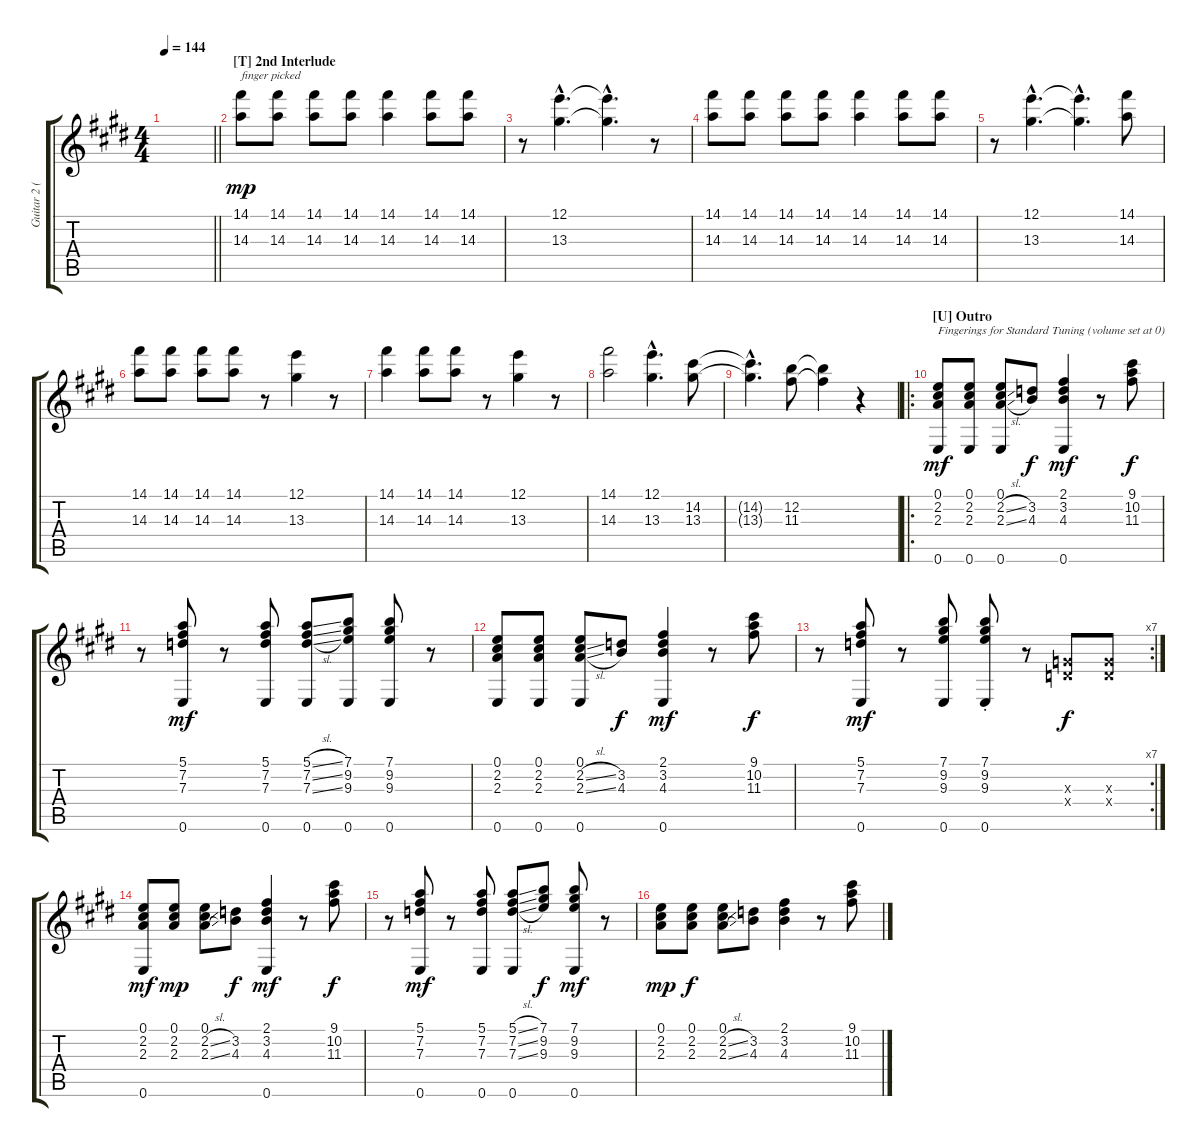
\track ("Guitar 2 (12 string)" "Guitar 2 (") {instrument acousticguitarsteel}
\staff {score tabs}
\tuning (E4 B3 G3 D3 A2 E2) {hide}
\ts (4 4)
\tempo 144
\clef g2
\barLineRight lightlight
\ks e
|
\section ("" "[T] 2nd Interlude")
(14.1 14.3).8{txt "finger picked" dy mp} (14.1 14.3).8 (14.1 14.3).8 (14.1 14.3).8 (14.1 14.3).4 (14.1 14.3).8 (14.1 14.3).8 |
r.8 (12.1{hac} 13.3{hac}).4{d} (12.1{hac t} 13.3{hac t}).4{d} r.8 |
(14.1 14.3).8 (14.1 14.3).8 (14.1 14.3).8 (14.1 14.3).8 (14.1 14.3).4 (14.1 14.3).8 (14.1 14.3).8 |
r.8 (12.1{hac} 13.3{hac}).4{d} (12.1{hac t} 13.3{hac t}).4{d} (14.1 14.3).8 |
(14.1 14.3).8 (14.1 14.3).8 (14.1 14.3).8 (14.1 14.3).8 r.8 (12.1 13.3).4 r.8 |
(14.1 14.3).4 (14.1 14.3).8 (14.1 14.3).8 r.8 (12.1 13.3).4 r.8 |
(14.1 14.3).2 (12.1{hac} 13.3{hac}).4{d} (14.2 13.3).8 |
(14.2{hac t} 13.3{hac t}).4{d} (12.2 11.3).8 (12.2{t} 11.3{t}).4 r.4 |
\ro
\section ("" "[U] Outro")
(0.1 2.2 2.3 0.6).8{txt "Fingerings for Standard Tuning (volume set at 0)" dy mf volume 0} (0.1 2.2 2.3 0.6).8 (0.1 2.2{sl} 2.3{sl} 0.6).8 (3.2 4.3).8{dy f} (2.1 3.2 4.3 0.6).4{dy mf} r.8 (9.1 10.2 11.3).8{dy f} |
r.8 (5.1 7.2 7.3 0.6).8{dy mf} r.8 (5.1 7.2 7.3 0.6).8 (5.1{sl} 7.2{sl} 7.3{sl} 0.6).8 (7.1 9.2 9.3 0.6).8 (7.1 9.2 9.3 0.6).8 r.8 |
(0.1 2.2 2.3 0.6).8 (0.1 2.2 2.3 0.6).8 (0.1 2.2{sl} 2.3{sl} 0.6).8 (3.2 4.3).8{dy f} (2.1 3.2 4.3 0.6).4{dy mf} r.8 (9.1 10.2 11.3).8{dy f} |
\rc 7
r.8 (5.1 7.2 7.3 0.6).8{dy mf} r.8 (7.1 9.2 9.3 0.6).8 (7.1{st} 9.2{st} 9.3{st} 0.6).8 r.8 (0.3{x} 0.4{x}).8{dy f} (0.3{x} 0.4{x}).8 |
(0.1 2.2 2.3 0.6).8{dy mf} (0.1 2.2 2.3).8{dy mp} (0.1 2.2{sl} 2.3{sl}).8 (3.2 4.3).8{dy f} (2.1 3.2 4.3 0.6).4{dy mf} r.8 (9.1 10.2 11.3).8{dy f} |
r.8 (5.1 7.2 7.3 0.6).8{dy mf} r.8 (5.1 7.2 7.3 0.6).8 (5.1{sl} 7.2{sl} 7.3{sl} 0.6).8 (7.1 9.2 9.3).8{dy f} (7.1 9.2 9.3 0.6).8{dy mf} r.8 |
(0.1 2.2 2.3).8{dy mp} (0.1 2.2 2.3).8{dy f} (0.1 2.2{sl} 2.3{sl}).8 (3.2 4.3).8 (2.1 3.2 4.3).4 r.8 (9.1 10.2 11.3).8
